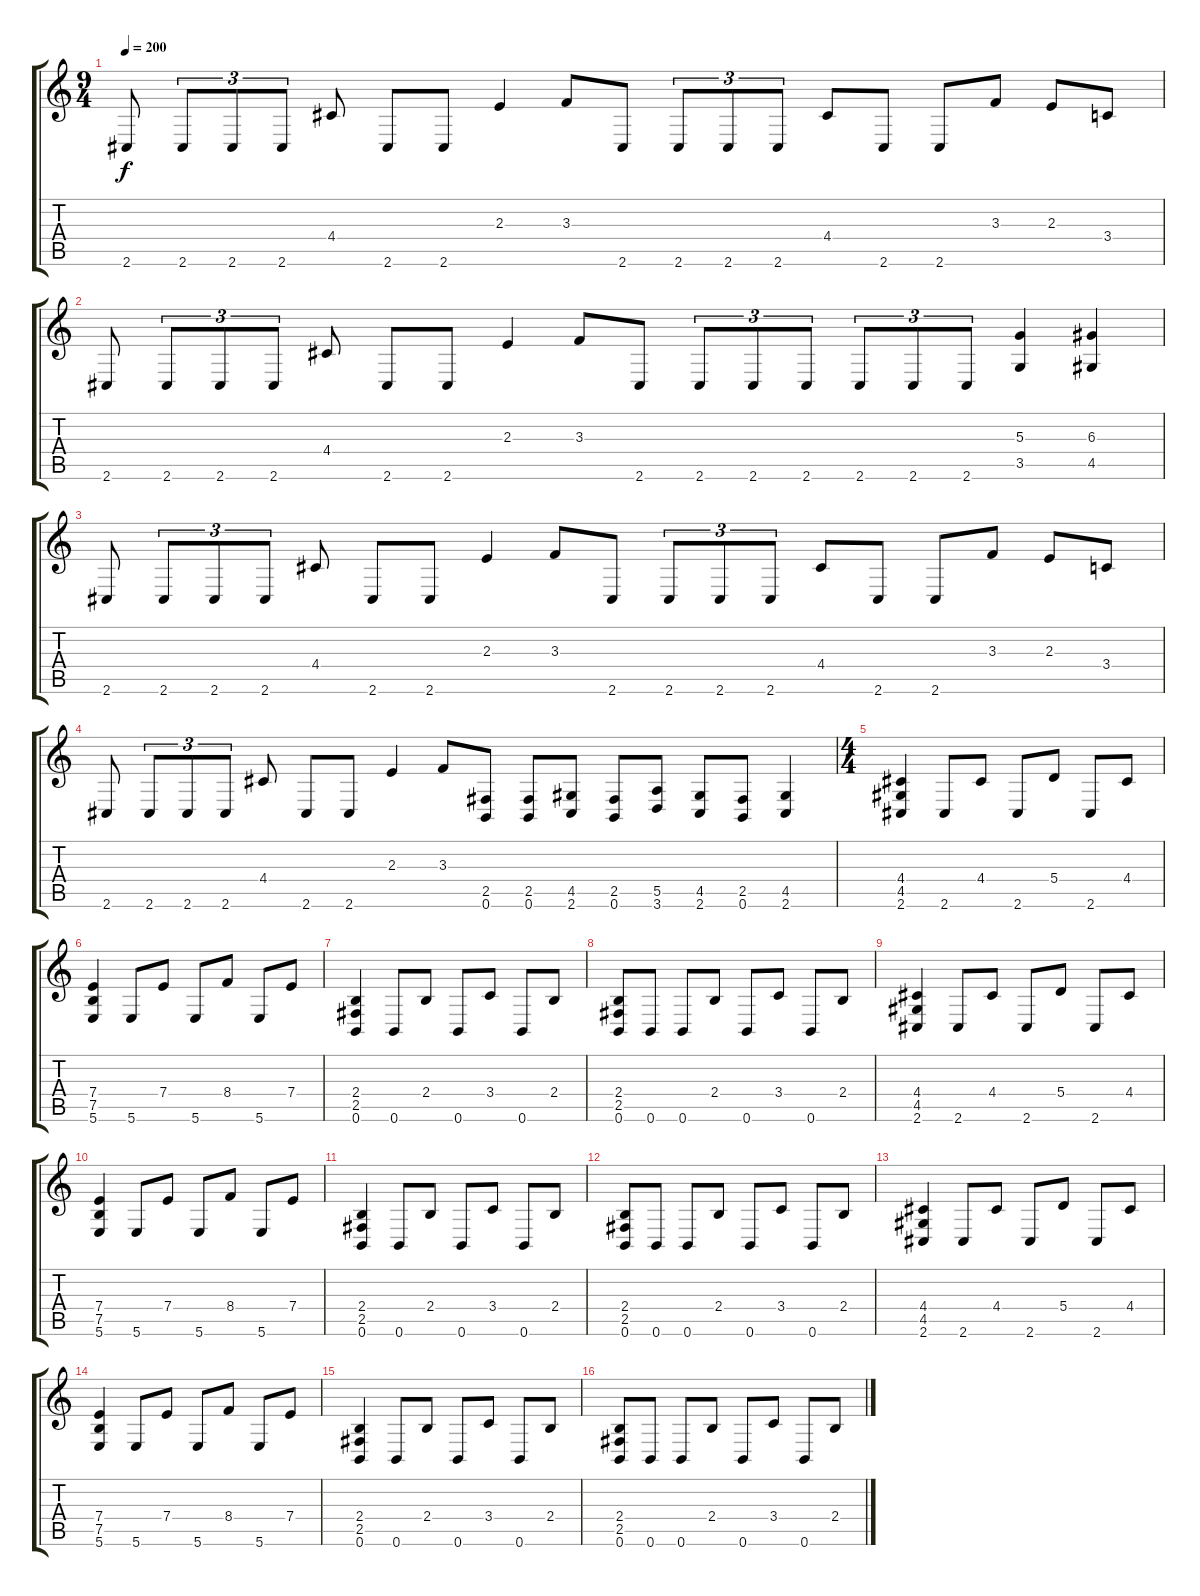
\track "" {instrument overdrivenguitar}
\staff {score tabs}
\tuning (B3 Gb3 D3 A2 E2 B1) {hide}
\ts (9 4)
\tempo 200
\clef g2
\ks c
2.6.8{dy f} 2.6.8{tu (3 2)} 2.6.8{tu (3 2)} 2.6.8{tu (3 2)} 4.4.8 2.6.8 2.6.8 2.3.4 3.3.8 2.6.8 2.6.8{tu (3 2)} 2.6.8{tu (3 2)} 2.6.8{tu (3 2)} 4.4.8 2.6.8 2.6.8 3.3.8 2.3.8 3.4.8 |
2.6.8 2.6.8{tu (3 2)} 2.6.8{tu (3 2)} 2.6.8{tu (3 2)} 4.4.8 2.6.8 2.6.8 2.3.4 3.3.8 2.6.8 2.6.8{tu (3 2)} 2.6.8{tu (3 2)} 2.6.8{tu (3 2)} 2.6.8{tu (3 2)} 2.6.8{tu (3 2)} 2.6.8{tu (3 2)} (5.3 3.5).4 (6.3 4.5).4 |
2.6.8 2.6.8{tu (3 2)} 2.6.8{tu (3 2)} 2.6.8{tu (3 2)} 4.4.8 2.6.8 2.6.8 2.3.4 3.3.8 2.6.8 2.6.8{tu (3 2)} 2.6.8{tu (3 2)} 2.6.8{tu (3 2)} 4.4.8 2.6.8 2.6.8 3.3.8 2.3.8 3.4.8 |
2.6.8 2.6.8{tu (3 2)} 2.6.8{tu (3 2)} 2.6.8{tu (3 2)} 4.4.8 2.6.8 2.6.8 2.3.4 3.3.8 (2.5 0.6).8 (2.5 0.6).8 (4.5 2.6).8 (2.5 0.6).8 (5.5 3.6).8 (4.5 2.6).8 (2.5 0.6).8 (4.5 2.6).4 |
\ts (4 4)
(4.4 4.5 2.6).4 2.6.8 4.4.8 2.6.8 5.4.8 2.6.8 4.4.8 |
(7.4 7.5 5.6).4 5.6.8 7.4.8 5.6.8 8.4.8 5.6.8 7.4.8 |
(2.4 2.5 0.6).4 0.6.8 2.4.8 0.6.8 3.4.8 0.6.8 2.4.8 |
(2.4 2.5 0.6).8 0.6.8 0.6.8 2.4.8 0.6.8 3.4.8 0.6.8 2.4.8 |
(4.4 4.5 2.6).4 2.6.8 4.4.8 2.6.8 5.4.8 2.6.8 4.4.8 |
(7.4 7.5 5.6).4 5.6.8 7.4.8 5.6.8 8.4.8 5.6.8 7.4.8 |
(2.4 2.5 0.6).4 0.6.8 2.4.8 0.6.8 3.4.8 0.6.8 2.4.8 |
(2.4 2.5 0.6).8 0.6.8 0.6.8 2.4.8 0.6.8 3.4.8 0.6.8 2.4.8 |
(4.4 4.5 2.6).4 2.6.8 4.4.8 2.6.8 5.4.8 2.6.8 4.4.8 |
(7.4 7.5 5.6).4 5.6.8 7.4.8 5.6.8 8.4.8 5.6.8 7.4.8 |
(2.4 2.5 0.6).4 0.6.8 2.4.8 0.6.8 3.4.8 0.6.8 2.4.8 |
(2.4 2.5 0.6).8 0.6.8 0.6.8 2.4.8 0.6.8 3.4.8 0.6.8 2.4.8
